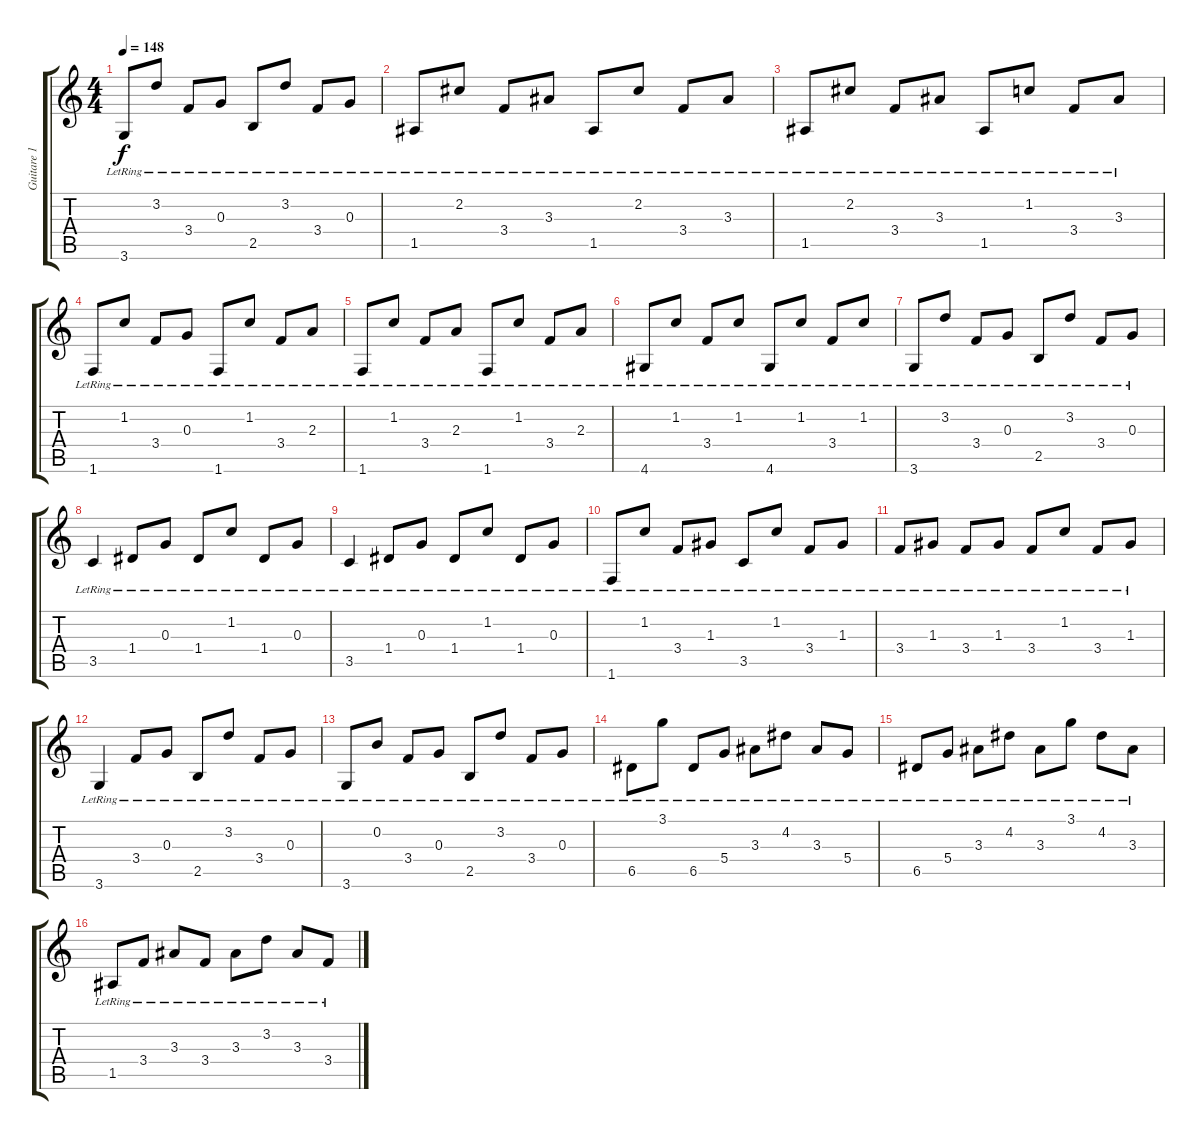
\track ("Guitare 1" "Guitare 1") {instrument acousticguitarsteel}
\staff {score tabs}
\tuning (E4 B3 G3 D3 A2 E2) {hide}
\ts (4 4)
\tempo 148
\clef g2
\ks c
3.6{lr}.8{dy f} 3.2{lr}.8 3.4{lr}.8 0.3{lr}.8 2.5{lr}.8 3.2{lr}.8 3.4{lr}.8 0.3{lr}.8 |
1.5{lr}.8 2.2{lr}.8 3.4{lr}.8 3.3{lr}.8 1.5{lr}.8 2.2{lr}.8 3.4{lr}.8 3.3{lr}.8 |
1.5{lr}.8 2.2{lr}.8 3.4{lr}.8 3.3{lr}.8 1.5{lr}.8 1.2{lr}.8 3.4{lr}.8 3.3{lr}.8 |
1.6{lr}.8 1.2{lr}.8 3.4{lr}.8 0.3{lr}.8 1.6{lr}.8 1.2{lr}.8 3.4{lr}.8 2.3{lr}.8 |
1.6{lr}.8 1.2{lr}.8 3.4{lr}.8 2.3{lr}.8 1.6{lr}.8 1.2{lr}.8 3.4{lr}.8 2.3{lr}.8 |
4.6{lr}.8 1.2{lr}.8 3.4{lr}.8 1.2{lr}.8 4.6{lr}.8 1.2{lr}.8 3.4{lr}.8 1.2{lr}.8 |
3.6{lr}.8 3.2{lr}.8 3.4{lr}.8 0.3{lr}.8 2.5{lr}.8 3.2{lr}.8 3.4{lr}.8 0.3{lr}.8 |
3.5{lr}.4 1.4{lr}.8 0.3{lr}.8 1.4{lr}.8 1.2{lr}.8 1.4{lr}.8 0.3{lr}.8 |
3.5{lr}.4 1.4{lr}.8 0.3{lr}.8 1.4{lr}.8 1.2{lr}.8 1.4{lr}.8 0.3{lr}.8 |
1.6{lr}.8 1.2{lr}.8 3.4{lr}.8 1.3{lr}.8 3.5{lr}.8 1.2{lr}.8 3.4{lr}.8 1.3{lr}.8 |
3.4{lr}.8 1.3{lr}.8 3.4{lr}.8 1.3{lr}.8 3.4{lr}.8 1.2{lr}.8 3.4{lr}.8 1.3{lr}.8 |
3.6{lr}.4 3.4{lr}.8 0.3{lr}.8 2.5{lr}.8 3.2{lr}.8 3.4{lr}.8 0.3{lr}.8 |
3.6{lr}.8 0.2{lr}.8 3.4{lr}.8 0.3{lr}.8 2.5{lr}.8 3.2{lr}.8 3.4{lr}.8 0.3{lr}.8 |
6.5{lr}.8 3.1{lr}.8 6.5{lr}.8 5.4{lr}.8 3.3{lr}.8 4.2{lr}.8 3.3{lr}.8 5.4{lr}.8 |
6.5{lr}.8 5.4{lr}.8 3.3{lr}.8 4.2{lr}.8 3.3{lr}.8 3.1{lr}.8 4.2{lr}.8 3.3{lr}.8 |
1.5{lr}.8 3.4{lr}.8 3.3{lr}.8 3.4{lr}.8 3.3{lr}.8 3.2{lr}.8 3.3{lr}.8 3.4{lr}.8
